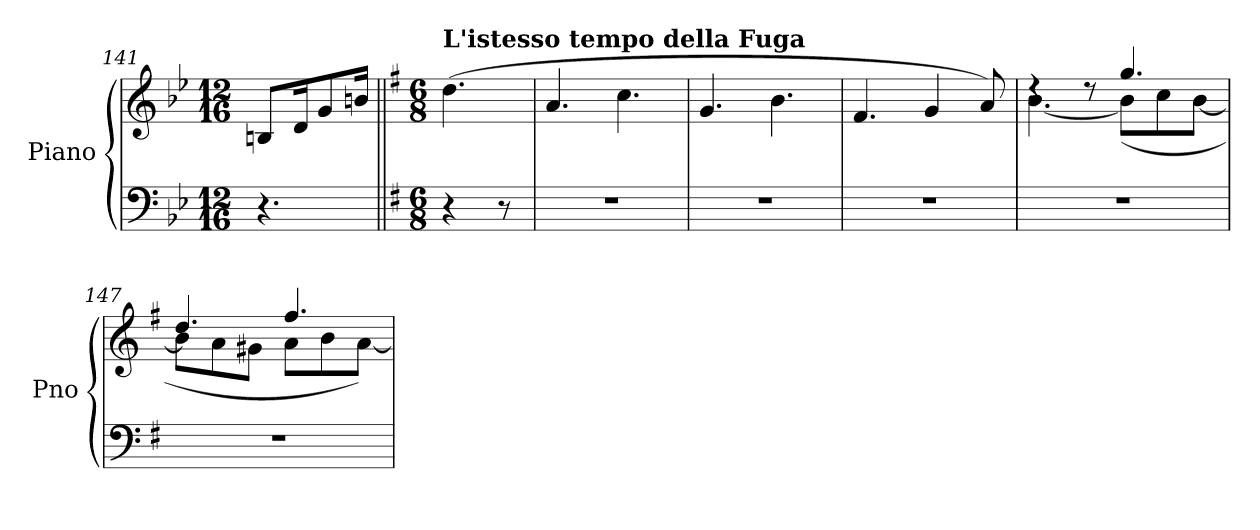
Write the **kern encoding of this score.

**kern	**kern	**dynam
*part1	*part1	*part1
*staff2	*staff1	*staff1/2
*I"Piano	*	*
*I'Pno	*	*
*clefF4	*clefG2	*
*k[b-e-]	*k[b-e-]	*
*M12/16	*M12/16	*
=141	=141	=141
4.r	8Bn/L	.
.	16d/K	.
.	8g/	.
.	16bn/Jk	.
!!LO:LB:g=z
=142||	=142||	=142||
*k[f#]	*k[f#]	*
*M6/8	*M6/8	*
!	!LO:TX:a:B:t=L'istesso tempo della Fuga	!
!	!	!LO:DY:a
!	!	!LO:DY:n=1:a
!	!	!LO:DY:n=2:b
4r	(4.dd\	other-dynamics other-dynamics other-dynamics
8r	.	.
=143	=143	=143
2.r	4.a/	.
.	4.cc\	.
=144	=144	=144
2.r	4.g/	.
.	4.b\	.
=145	=145	=145
2.r	4.f#/	.
.	4g/	.
.	8a/)	.
=146	=146	=146
*	*^	*
2.r	4rdd	[4.b\	.
.	8rdd	.	.
.	4.gg/	(8b\L]	.
.	.	8cc\	.
.	.	[8b\J	.
=147	=147	=147	=147
2.r	4.dd/	8b\L]	.
.	.	8a\	.
.	.	8g#X\J	.
.	4.ff#/	8a\L	.
.	.	8b\	.
.	.	[8a\J)	.
*	*v	*v	*
=	=	=
*-	*-	*-
